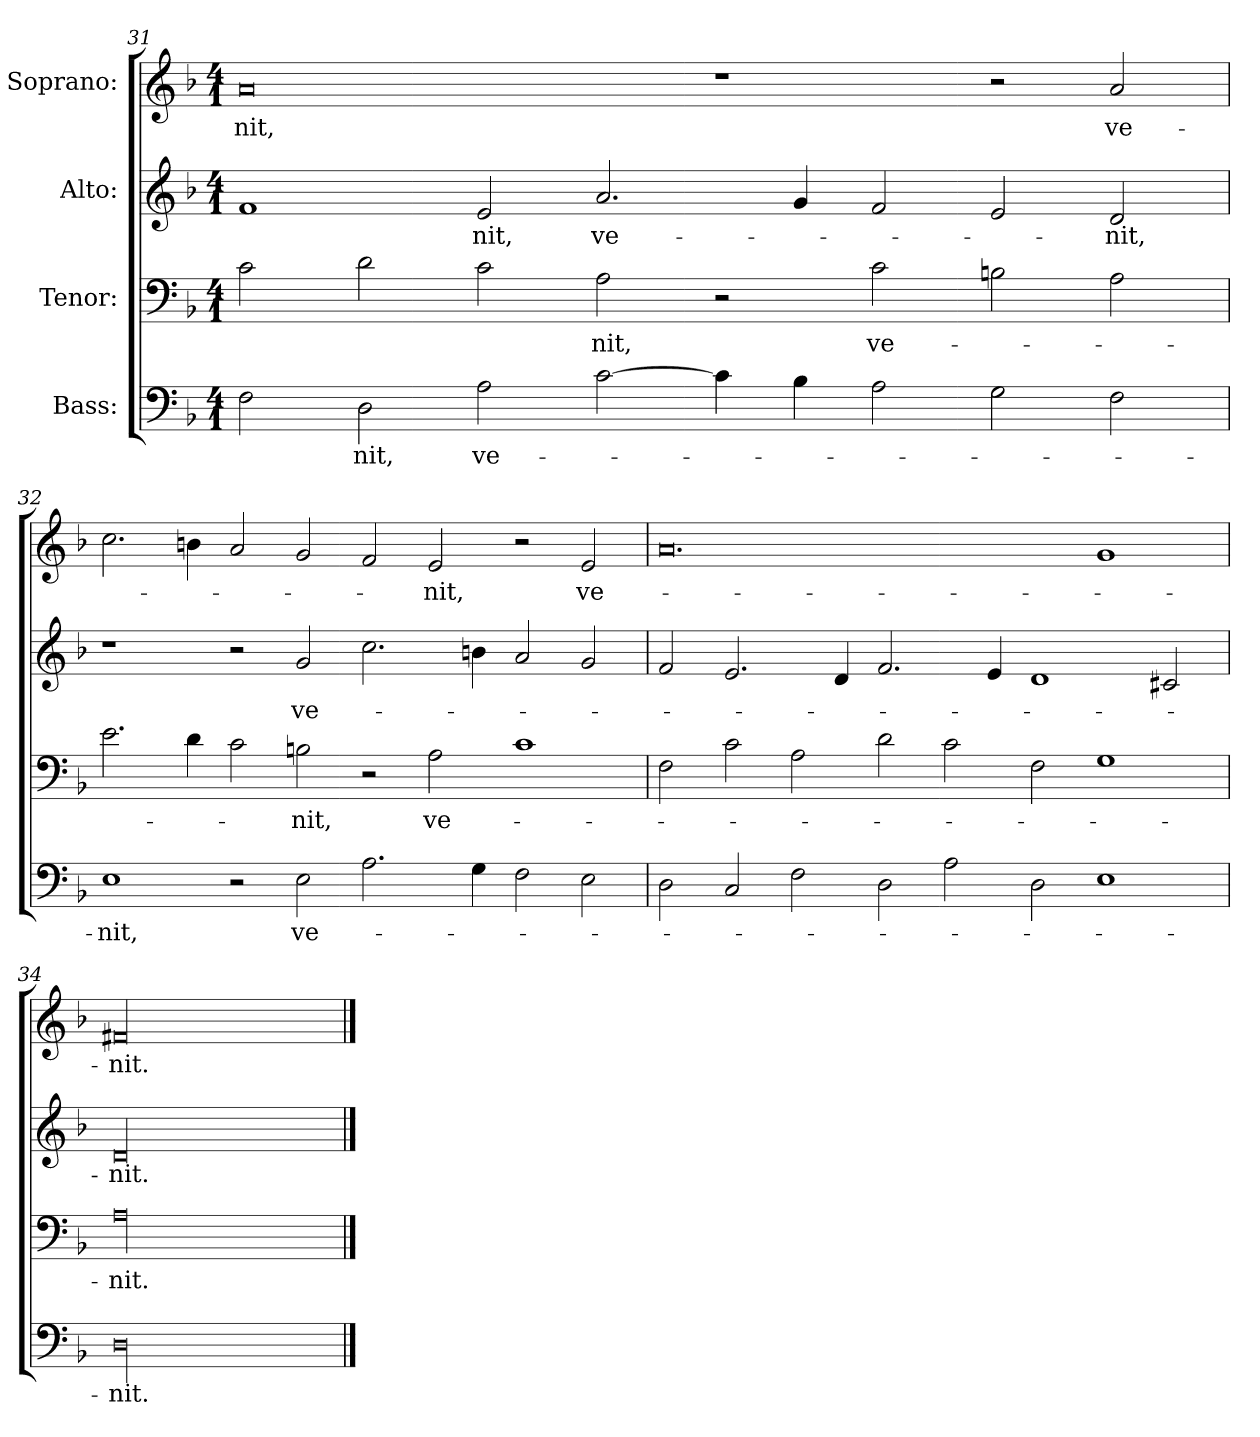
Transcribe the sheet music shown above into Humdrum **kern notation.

**kern	**text	**kern	**text	**kern	**text	**kern	**text
*part4	*part4	*part3	*part3	*part2	*part2	*part1	*part1
*staff4	*staff4	*staff3	*staff3	*staff2	*staff2	*staff1	*staff1
*I"Bass:	*	*I"Tenor:	*	*I"Alto:	*	*I"Soprano:	*
*clefF4	*	*clefF4	*	*clefG2	*	*clefG2	*
*k[b-]	*	*k[b-]	*	*k[b-]	*	*k[b-]	*
*F:	*	*F:	*	*F:	*	*F:	*
*M4/1	*	*M4/1	*	*M4/1	*	*M4/1	*
=31	=31	=31	=31	=31	=31	=31	=31
!	!	!	!	!	!	!	!LO:LY:b:color=#000000
2Fi\	.	2ci\	.	1fi	.	0ai	-nit,
!	!LO:LY:b:color=#000000	!	!	!	!	!	!
2Di\	-nit,	2di\	.	.	.	.	.
!	!LO:LY:b:color=#000000	!	!	!	!	!	!
!	!	!	!	!	!LO:LY:b:color=#000000	!	!
2Ai\	ve-	2ci\	.	2ei/	-nit,	.	.
!	!	!	!LO:LY:b:color=#000000	!	!	!	!
!	!	!	!	!	!LO:LY:b:color=#000000	!	!
[2ci\	.	2Ai\	-nit,	2.ai/	ve-	.	.
4ci\]	.	2r	.	.	.	1r	.
4B-i\	.	.	.	4gi/	.	.	.
!	!	!	!LO:LY:b:color=#000000	!	!	!	!
2Ai\	.	2ci\	ve-	2fi/	.	.	.
2Gi\	.	2Bni\	.	2ei/	.	2r	.
!	!	!	!	!	!LO:LY:b:color=#000000	!	!
!	!	!	!	!	!	!	!LO:LY:b:color=#000000
2Fi\	.	2Ai\	.	2di/	-nit,	2ai/	ve-
!!LO:PB:g=z
=32	=32	=32	=32	=32	=32	=32	=32
!	!LO:LY:b:color=#000000	!	!	!	!	!	!
1Ei	-nit,	2.ei\	.	1r	.	2.cci\	.
.	.	4di\	.	.	.	4bni\	.
2r	.	2ci\	.	2r	.	2ai/	.
!	!LO:LY:b:color=#000000	!	!	!	!	!	!
!	!	!	!LO:LY:b:color=#000000	!	!	!	!
!	!	!	!	!	!LO:LY:b:color=#000000	!	!
2Ei\	ve-	2Bni\	-nit,	2gi/	ve-	2gi/	.
2.Ai\	.	2r	.	2.cci\	.	2fi/	.
!	!	!	!LO:LY:b:color=#000000	!	!	!	!
!	!	!	!	!	!	!	!LO:LY:b:color=#000000
.	.	2Ai\	ve-	.	.	2ei/	-nit,
4Gi\	.	.	.	4bni\	.	.	.
2Fi\	.	1ci	.	2ai/	.	2r	.
!	!	!	!	!	!	!	!LO:LY:b:color=#000000
2Ei\	.	.	.	2gi/	.	2ei/	ve-
=33	=33	=33	=33	=33	=33	=33	=33
2Di\	.	2Fi\	.	2fi/	.	0.ai	.
2Ci/	.	2ci\	.	2.ei/	.	.	.
2Fi\	.	2Ai\	.	.	.	.	.
.	.	.	.	4di/	.	.	.
2Di\	.	2di\	.	2.fi/	.	.	.
2Ai\	.	2ci\	.	.	.	.	.
.	.	.	.	4ei/	.	.	.
2Di\	.	2Fi\	.	1di	.	.	.
1Ei	.	1Gi	.	.	.	1gi	.
.	.	.	.	2c#Xi/	.	.	.
=34	=34	=34	=34	=34	=34	=34	=34
!	!LO:LY:b:color=#000000	!	!	!	!	!	!
!	!	!	!LO:LY:b:color=#000000	!	!	!	!
!	!	!	!	!	!LO:LY:b:color=#000000	!	!
!	!	!	!	!	!	!	!LO:LY:b:color=#000000
00Di	-nit.	00Ai	-nit.	00di	-nit.	00f#Xi	-nit.
==	==	==	==	==	==	==	==
*-	*-	*-	*-	*-	*-	*-	*-
